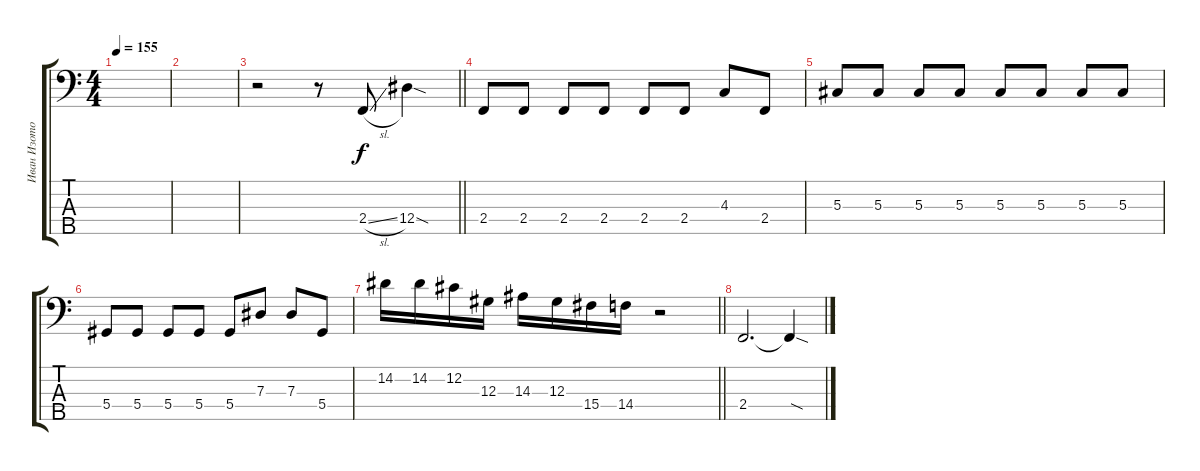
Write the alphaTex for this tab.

\track ("Иван Изотов" "Иван Изото") {instrument electricbasspick}
\staff {score tabs}
\tuning (Gb2 Db2 Ab1 Eb1 Bb0) {hide}
\ts (4 4)
\tempo 155
\clef f4
\ks c
|
|
\barLineRight lightlight
r.2 r.8 2.4{sl}.8 12.4{sod}.4 |
2.4.8 2.4.8 2.4.8 2.4.8 2.4.8 2.4.8 4.3.8 2.4.8 |
5.3.8 5.3.8 5.3.8 5.3.8 5.3.8 5.3.8 5.3.8 5.3.8 |
5.4.8 5.4.8 5.4.8 5.4.8 5.4.8 7.3.8 7.3.8 5.4.8 |
\barLineRight lightlight
14.2.16 14.2.16 12.2.16 12.3.16 14.3.16 12.3.16 15.4.16 14.4.16 r.2 |
2.4.2{d} 2.4{sod t}.4
